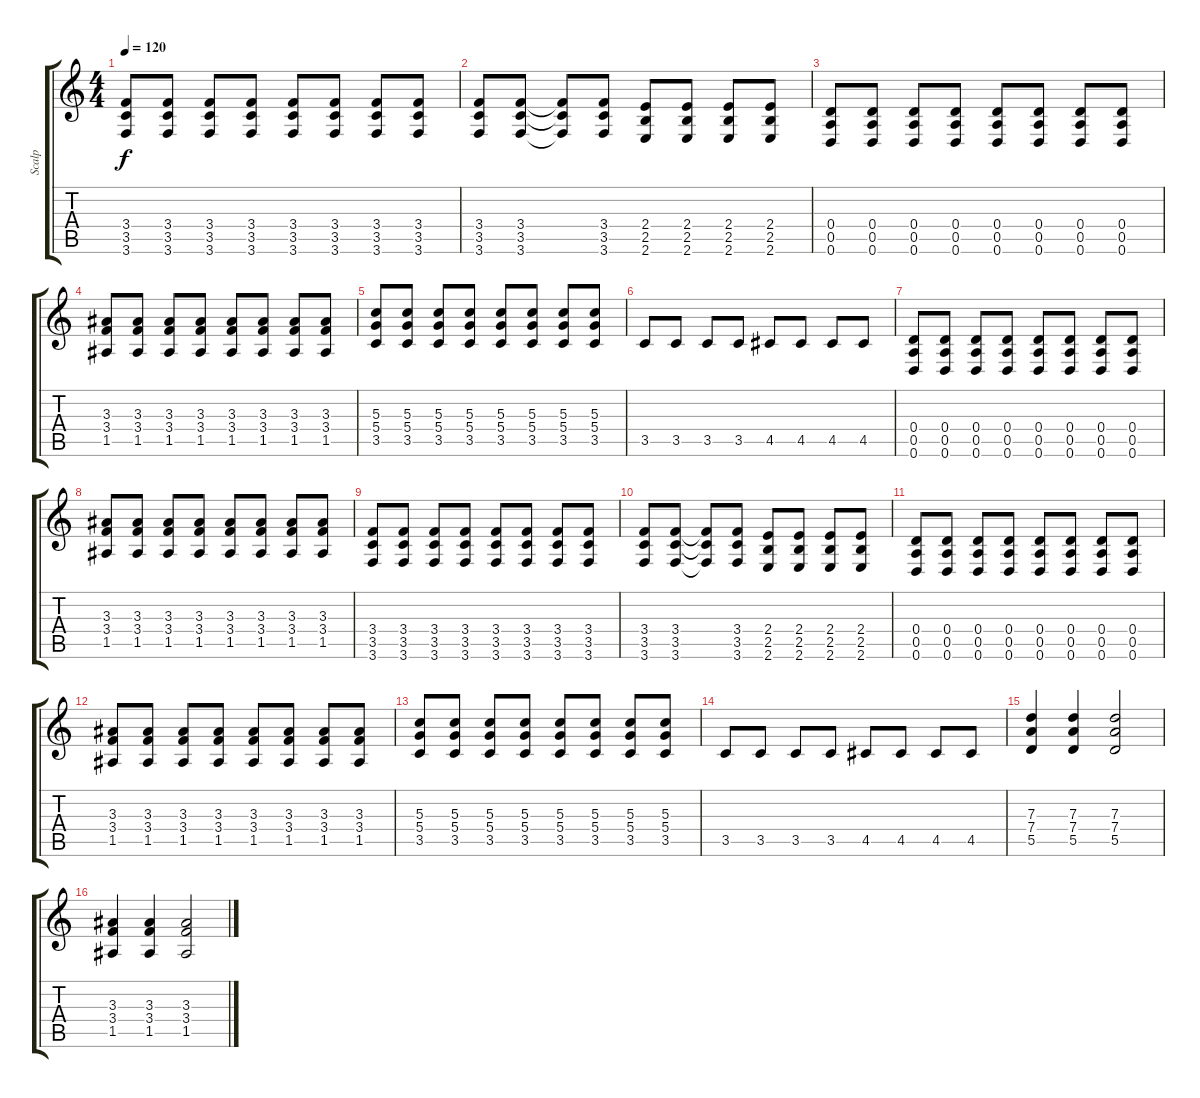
\track ("Scalp" "Scalp") {instrument distortionguitar}
\staff {score tabs}
\tuning (E4 B3 G3 D3 A2 D2) {hide}
\ts (4 4)
\tempo 120
\clef g2
\ks c
(3.4 3.5 3.6).8{dy f} (3.4 3.5 3.6).8 (3.4 3.5 3.6).8 (3.4 3.5 3.6).8 (3.4 3.5 3.6).8 (3.4 3.5 3.6).8 (3.4 3.5 3.6).8 (3.4 3.5 3.6).8 |
(3.4 3.5 3.6).8 (3.4 3.5 3.6).8 (3.4{t} 3.5{t} 3.6{t}).8 (3.4 3.5 3.6).8 (2.4 2.5 2.6).8 (2.4 2.5 2.6).8 (2.4 2.5 2.6).8 (2.4 2.5 2.6).8 |
(0.4 0.5 0.6).8 (0.4 0.5 0.6).8 (0.4 0.5 0.6).8 (0.4 0.5 0.6).8 (0.4 0.5 0.6).8 (0.4 0.5 0.6).8 (0.4 0.5 0.6).8 (0.4 0.5 0.6).8 |
(3.3 3.4 1.5).8 (3.3 3.4 1.5).8 (3.3 3.4 1.5).8 (3.3 3.4 1.5).8 (3.3 3.4 1.5).8 (3.3 3.4 1.5).8 (3.3 3.4 1.5).8 (3.3 3.4 1.5).8 |
(5.3 5.4 3.5).8 (5.3 5.4 3.5).8 (5.3 5.4 3.5).8 (5.3 5.4 3.5).8 (5.3 5.4 3.5).8 (5.3 5.4 3.5).8 (5.3 5.4 3.5).8 (5.3 5.4 3.5).8 |
3.5.8 3.5.8 3.5.8 3.5.8 4.5.8 4.5.8 4.5.8 4.5.8 |
(0.4 0.5 0.6).8 (0.4 0.5 0.6).8 (0.4 0.5 0.6).8 (0.4 0.5 0.6).8 (0.4 0.5 0.6).8 (0.4 0.5 0.6).8 (0.4 0.5 0.6).8 (0.4 0.5 0.6).8 |
(3.3 3.4 1.5).8 (3.3 3.4 1.5).8 (3.3 3.4 1.5).8 (3.3 3.4 1.5).8 (3.3 3.4 1.5).8 (3.3 3.4 1.5).8 (3.3 3.4 1.5).8 (3.3 3.4 1.5).8 |
(3.4 3.5 3.6).8 (3.4 3.5 3.6).8 (3.4 3.5 3.6).8 (3.4 3.5 3.6).8 (3.4 3.5 3.6).8 (3.4 3.5 3.6).8 (3.4 3.5 3.6).8 (3.4 3.5 3.6).8 |
(3.4 3.5 3.6).8 (3.4 3.5 3.6).8 (3.4{t} 3.5{t} 3.6{t}).8 (3.4 3.5 3.6).8 (2.4 2.5 2.6).8 (2.4 2.5 2.6).8 (2.4 2.5 2.6).8 (2.4 2.5 2.6).8 |
(0.4 0.5 0.6).8 (0.4 0.5 0.6).8 (0.4 0.5 0.6).8 (0.4 0.5 0.6).8 (0.4 0.5 0.6).8 (0.4 0.5 0.6).8 (0.4 0.5 0.6).8 (0.4 0.5 0.6).8 |
(3.3 3.4 1.5).8 (3.3 3.4 1.5).8 (3.3 3.4 1.5).8 (3.3 3.4 1.5).8 (3.3 3.4 1.5).8 (3.3 3.4 1.5).8 (3.3 3.4 1.5).8 (3.3 3.4 1.5).8 |
(5.3 5.4 3.5).8 (5.3 5.4 3.5).8 (5.3 5.4 3.5).8 (5.3 5.4 3.5).8 (5.3 5.4 3.5).8 (5.3 5.4 3.5).8 (5.3 5.4 3.5).8 (5.3 5.4 3.5).8 |
3.5.8 3.5.8 3.5.8 3.5.8 4.5.8 4.5.8 4.5.8 4.5.8 |
(7.3 7.4 5.5).4 (7.3 7.4 5.5).4 (7.3 7.4 5.5).2 |
(3.3 3.4 1.5).4 (3.3 3.4 1.5).4 (3.3 3.4 1.5).2
